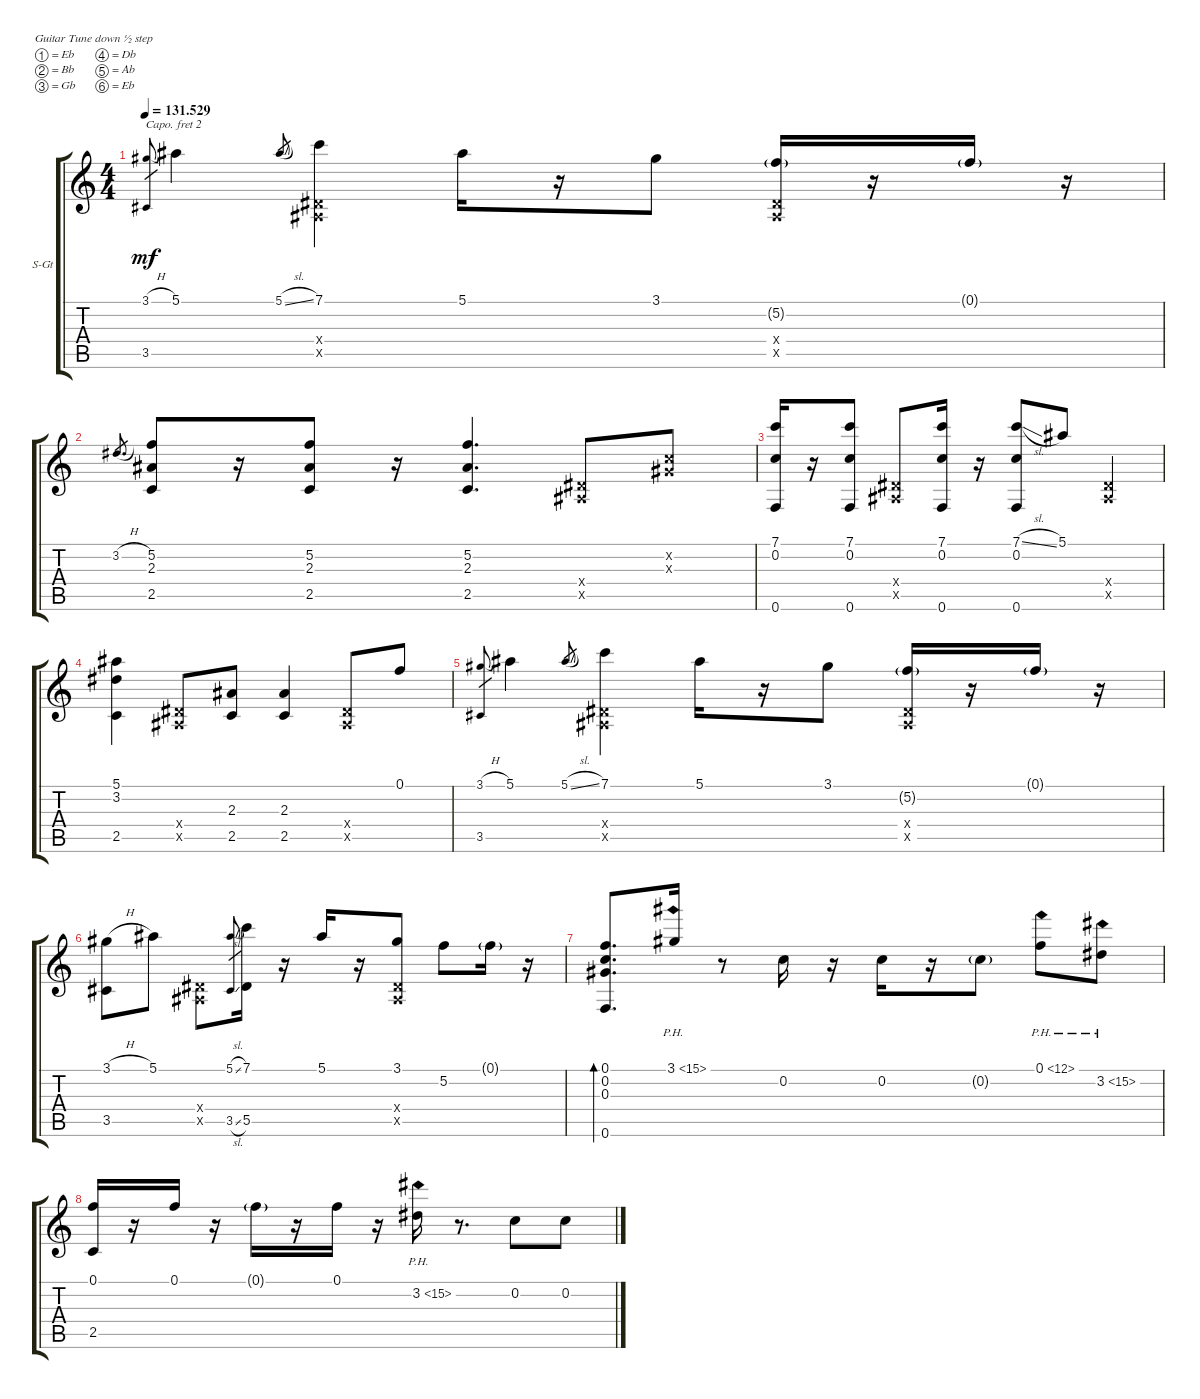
\defaultSystemsLayout 4
\bracketExtendMode groupsimilarinstruments
\firstSystemTrackNameOrientation horizontal
\otherSystemsTrackNameOrientation horizontal
\track ("Steel Guitar" "S-Gt") {instrument acousticguitarsteel}
\staff {score tabs}
\capo 2
\tuning (Eb4 Bb3 Gb3 Db3 Ab2 Eb2)
\ts (4 4)
\tempo
131.529
\accidentals auto
\clef g2
\ottava regular
\simile none
\ks c
(3.1{h} 3.5).8{gr dy mf} 5.1.4 5.1{sl}.8{gr} (0.4{x} 0.5{x} 7.1).4 5.1.16 r.16 3.1.8 (5.2{g} 0.4{x} 0.5{x}).16 r.16 0.1{g}.16 r.16 |
3.2{h}.8{d gr} (5.2 2.5 2.3).8 r.16 (5.2 2.5 2.3).8 r.16 (5.2 2.5 2.3).4{d} (0.5{x} 0.4{x}).8 (0.2{x} 0.3{x}).8 |
(7.1 0.2 0.6).16 r.16 (7.1 0.2 0.6).8 (0.5{x} 0.4{x}).8 (7.1 0.2 0.6).16 r.16 (7.1{sl} 0.2 0.6).8 5.1.8 (0.4{x} 0.5{x}).4 |
(5.1 2.5 3.2).4 (0.5{x} 0.4{x}).8 (2.5 2.3).8 (2.3 2.5).4 (0.5{x} 0.4{x}).8 0.1.8 |
(3.1{h} 3.5).8{gr} 5.1.4 5.1{sl}.8{gr} (0.4{x} 0.5{x} 7.1).4 5.1.16 r.16 3.1.8 (5.2{g} 0.4{x} 0.5{x}).16 r.16 0.1{g}.16 r.16 |
(3.1{h} 3.5).8 5.1.8 (0.5{x} 0.4{x}).8 (3.5{sl} 5.1{sl}).8{gr} (7.1 5.5).16 r.16 5.1.16 r.16 (3.1 0.5{x} 0.4{x}).8 5.2.8 0.1{g}.16 r.16 |
(0.6 0.1 0.2 0.3).8{d bd 114} 3.1{ph 12}.16 r.8 0.2.16 r.16 0.2.16 r.16 0.2{g}.8 0.1{ph 12}.8 3.2{ph 12}.8 |
(2.5 0.1).16 r.16 0.1.16 r.16 0.1{g}.16 r.16 0.1.16 r.16 3.2{ph 12}.16 r.8{d} 0.2.8 0.2.8
